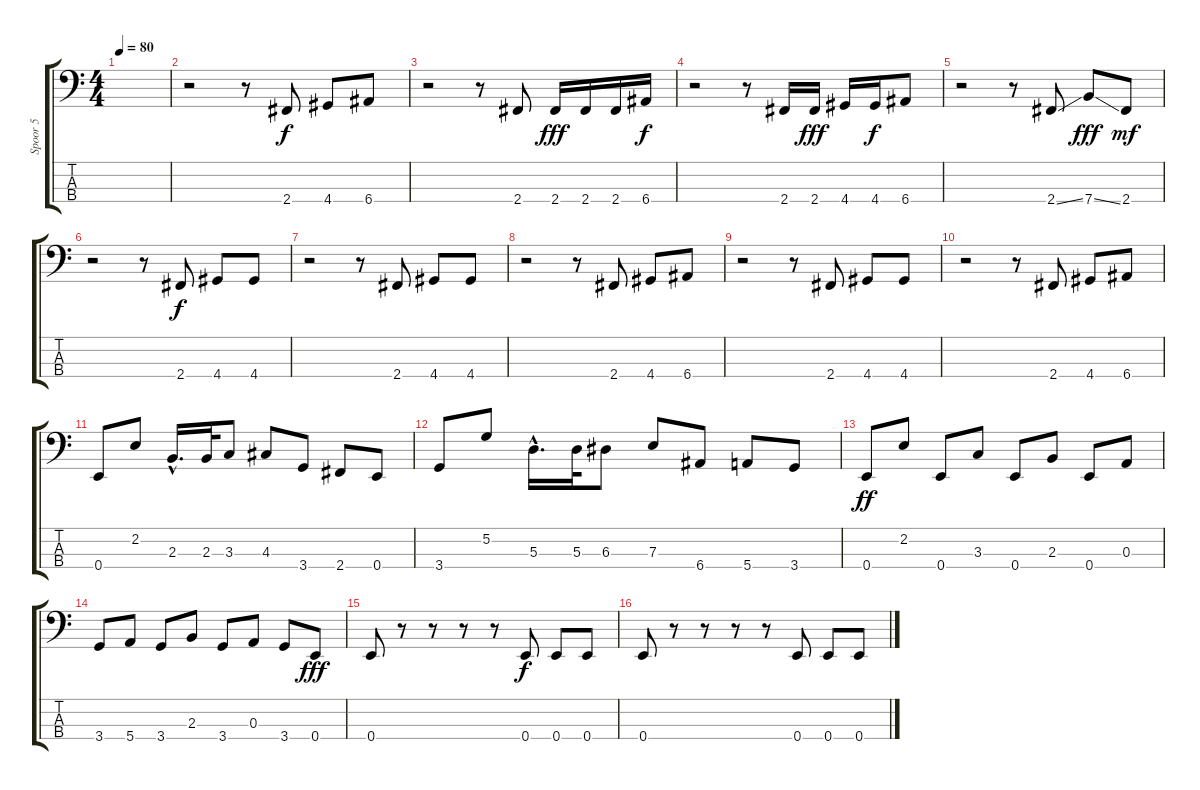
\track ("Spoor 5" "Spoor 5") {instrument electricbassfinger}
\staff {score tabs}
\tuning (G2 D2 A1 E1) {hide}
\ts (4 4)
\tempo 80
\clef f4
\ks c
|
r.2 r.8 2.4.8 4.4.8 6.4.8 |
r.2 r.8 2.4.8 2.4.16{dy fff} 2.4.16 2.4.16 6.4.16{dy f} |
r.2 r.8 2.4.16 2.4.16{dy fff} 4.4.16 4.4.16{dy f} 6.4.8 |
r.2 r.8 2.4{ss}.8 7.4{ss}.8{dy fff} 2.4.8{dy mf} |
r.2 r.8 2.4.8{dy f} 4.4.8 4.4.8 |
r.2 r.8 2.4.8 4.4.8 4.4.8 |
r.2 r.8 2.4.8 4.4.8 6.4.8 |
r.2 r.8 2.4.8 4.4.8 4.4.8 |
r.2 r.8 2.4.8 4.4.8 6.4.8 |
0.4.8 2.2.8 2.3{hac}.16{d} 2.3.32 3.3.8 4.3.8 3.4.8 2.4.8 0.4.8 |
3.4.8 5.2.8 5.3{hac}.16{d} 5.3.32 6.3.8 7.3.8 6.4.8 5.4.8 3.4.8 |
0.4.8{dy ff} 2.2.8 0.4.8 3.3.8 0.4.8 2.3.8 0.4.8 0.3.8 |
3.4.8 5.4.8 3.4.8 2.3.8 3.4.8 0.3.8 3.4.8 0.4.8{dy fff} |
0.4.8 r.8 r.8 r.8 r.8 0.4.8{dy f} 0.4.8 0.4.8 |
0.4.8 r.8 r.8 r.8 r.8 0.4.8 0.4.8 0.4.8
